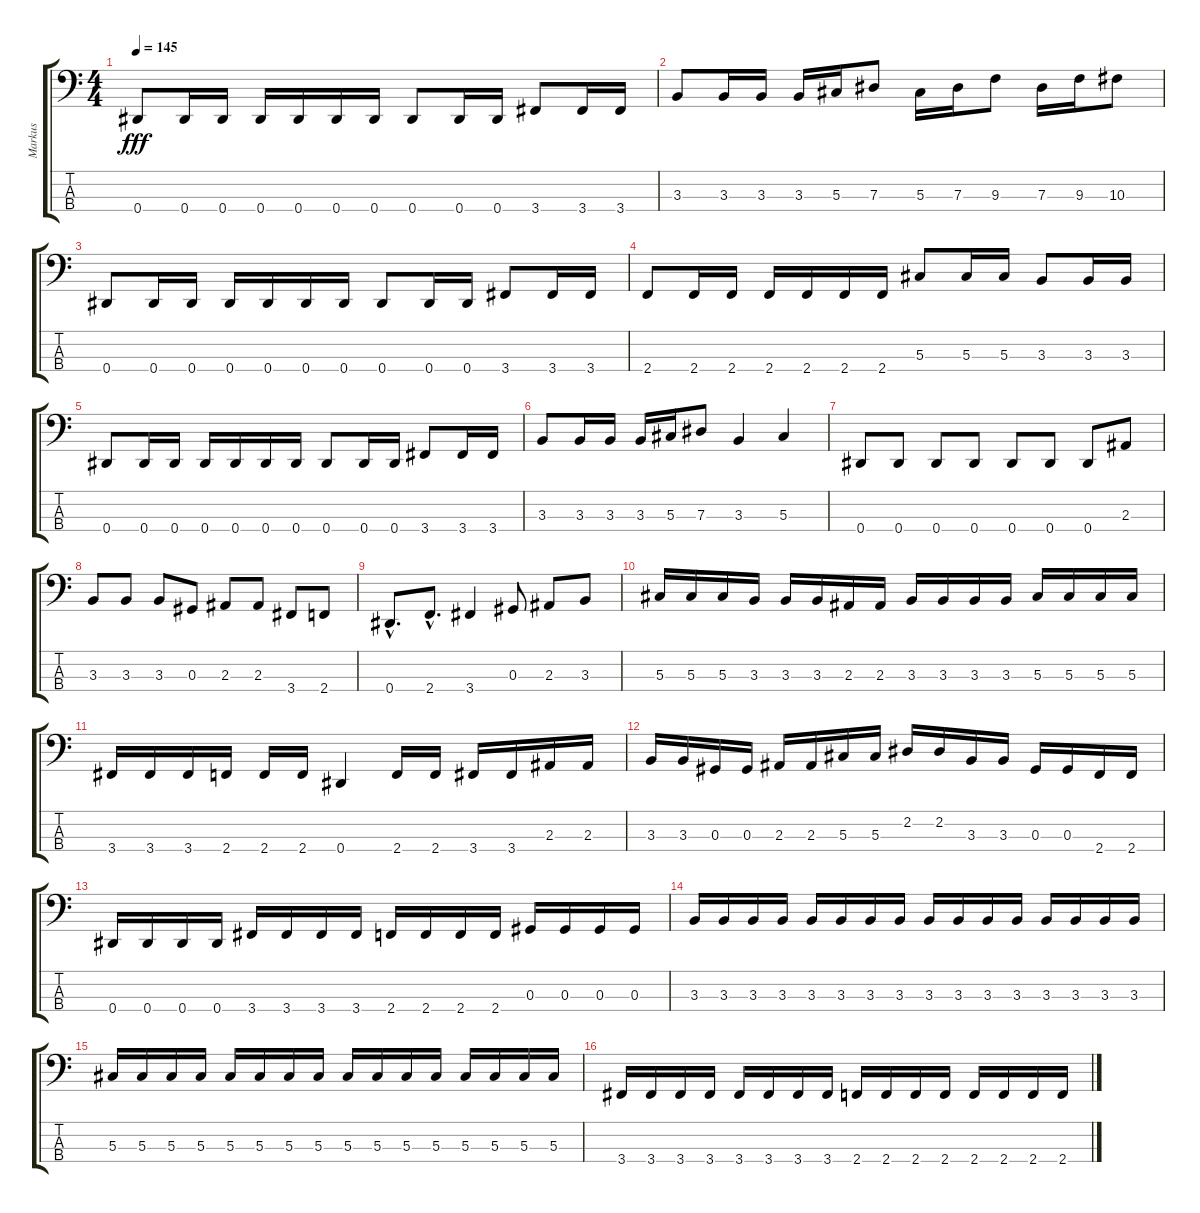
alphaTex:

\track ("Markus" "Markus") {instrument electricbasspick}
\staff {score tabs}
\tuning (Gb2 Db2 Ab1 Eb1) {hide}
\ts (4 4)
\tempo 145
\clef f4
\ks c
0.4.8{dy fff} 0.4.16 0.4.16 0.4.16 0.4.16 0.4.16 0.4.16 0.4.8 0.4.16 0.4.16 3.4.8 3.4.16 3.4.16 |
3.3.8 3.3.16 3.3.16 3.3.16 5.3.16 7.3.8 5.3.16 7.3.16 9.3.8 7.3.16 9.3.16 10.3.8 |
0.4.8 0.4.16 0.4.16 0.4.16 0.4.16 0.4.16 0.4.16 0.4.8 0.4.16 0.4.16 3.4.8 3.4.16 3.4.16 |
2.4.8 2.4.16 2.4.16 2.4.16 2.4.16 2.4.16 2.4.16 5.3.8 5.3.16 5.3.16 3.3.8 3.3.16 3.3.16 |
0.4.8 0.4.16 0.4.16 0.4.16 0.4.16 0.4.16 0.4.16 0.4.8 0.4.16 0.4.16 3.4.8 3.4.16 3.4.16 |
3.3.8 3.3.16 3.3.16 3.3.16 5.3.16 7.3.8 3.3.4 5.3.4 |
0.4.8 0.4.8 0.4.8 0.4.8 0.4.8 0.4.8 0.4.8 2.3.8 |
3.3.8 3.3.8 3.3.8 0.3.8 2.3.8 2.3.8 3.4.8 2.4.8 |
0.4{hac}.8{d} 2.4{hac}.8{d} 3.4.4 0.3.8 2.3.8 3.3.8 |
5.3.16 5.3.16 5.3.16 3.3.16 3.3.16 3.3.16 2.3.16 2.3.16 3.3.16 3.3.16 3.3.16 3.3.16 5.3.16 5.3.16 5.3.16 5.3.16 |
3.4.16 3.4.16 3.4.16 2.4.16 2.4.16 2.4.16 0.4.4 2.4.16 2.4.16 3.4.16 3.4.16 2.3.16 2.3.16 |
3.3.16 3.3.16 0.3.16 0.3.16 2.3.16 2.3.16 5.3.16 5.3.16 2.2.16 2.2.16 3.3.16 3.3.16 0.3.16 0.3.16 2.4.16 2.4.16 |
0.4.16 0.4.16 0.4.16 0.4.16 3.4.16 3.4.16 3.4.16 3.4.16 2.4.16 2.4.16 2.4.16 2.4.16 0.3.16 0.3.16 0.3.16 0.3.16 |
3.3.16 3.3.16 3.3.16 3.3.16 3.3.16 3.3.16 3.3.16 3.3.16 3.3.16 3.3.16 3.3.16 3.3.16 3.3.16 3.3.16 3.3.16 3.3.16 |
5.3.16 5.3.16 5.3.16 5.3.16 5.3.16 5.3.16 5.3.16 5.3.16 5.3.16 5.3.16 5.3.16 5.3.16 5.3.16 5.3.16 5.3.16 5.3.16 |
3.4.16 3.4.16 3.4.16 3.4.16 3.4.16 3.4.16 3.4.16 3.4.16 2.4.16 2.4.16 2.4.16 2.4.16 2.4.16 2.4.16 2.4.16 2.4.16
